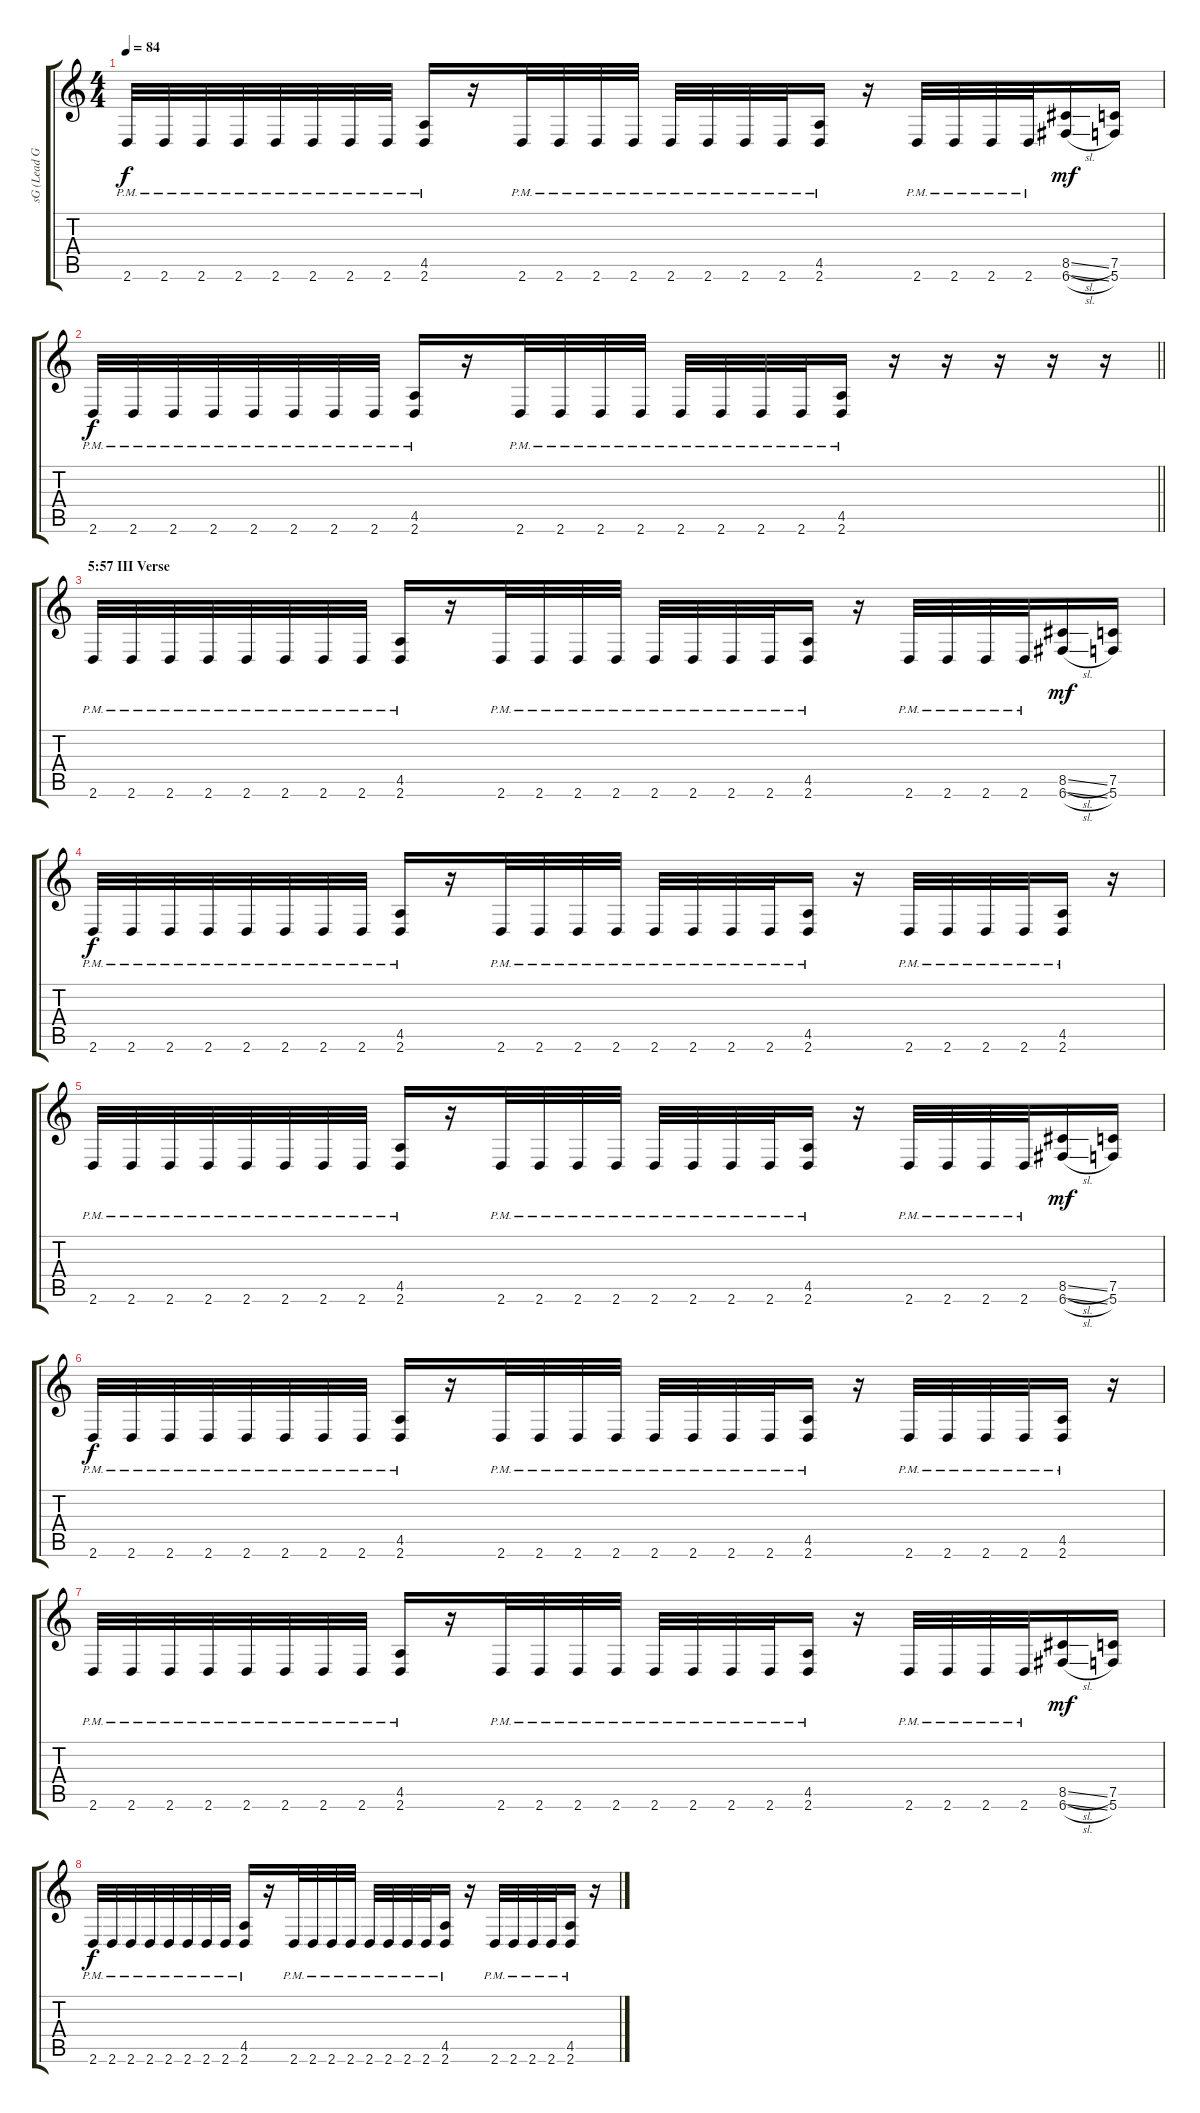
\track ("sG (Lead Guitar)" "sG (Lead G") {instrument distortionguitar}
\staff {score tabs}
\tuning (C4 G3 Eb3 Bb2 F2 C2) {hide}
\ts (4 4)
\tempo 84
\clef g2
\ks c
2.6{pm}.32{dy f} 2.6{pm}.32 2.6{pm}.32 2.6{pm}.32 2.6{pm}.32 2.6{pm}.32 2.6{pm}.32 2.6{pm}.32 (4.5{pm} 2.6{pm}).16 r.16 2.6{pm}.32 2.6{pm}.32 2.6{pm}.32 2.6{pm}.32 2.6{pm}.32 2.6{pm}.32 2.6{pm}.32 2.6{pm}.32 (4.5{pm} 2.6{pm}).16 r.16 2.6{pm}.32 2.6{pm}.32 2.6{pm}.32 2.6{pm}.32 (8.5{sl} 6.6{sl}).16{dy mf} (7.5 5.6).16 |
\barLineRight lightlight
2.6{pm}.32{dy f} 2.6{pm}.32 2.6{pm}.32 2.6{pm}.32 2.6{pm}.32 2.6{pm}.32 2.6{pm}.32 2.6{pm}.32 (4.5{pm} 2.6{pm}).16 r.16 2.6{pm}.32 2.6{pm}.32 2.6{pm}.32 2.6{pm}.32 2.6{pm}.32 2.6{pm}.32 2.6{pm}.32 2.6{pm}.32 (4.5{pm} 2.6{pm}).16 r.16 r.16 r.16 r.16 r.16 |
\section ("" "5:57 III Verse")
2.6{pm}.32 2.6{pm}.32 2.6{pm}.32 2.6{pm}.32 2.6{pm}.32 2.6{pm}.32 2.6{pm}.32 2.6{pm}.32 (4.5{pm} 2.6{pm}).16 r.16 2.6{pm}.32 2.6{pm}.32 2.6{pm}.32 2.6{pm}.32 2.6{pm}.32 2.6{pm}.32 2.6{pm}.32 2.6{pm}.32 (4.5{pm} 2.6{pm}).16 r.16 2.6{pm}.32 2.6{pm}.32 2.6{pm}.32 2.6{pm}.32 (8.5{sl} 6.6{sl}).16{dy mf} (7.5 5.6).16 |
2.6{pm}.32{dy f} 2.6{pm}.32 2.6{pm}.32 2.6{pm}.32 2.6{pm}.32 2.6{pm}.32 2.6{pm}.32 2.6{pm}.32 (4.5{pm} 2.6{pm}).16 r.16 2.6{pm}.32 2.6{pm}.32 2.6{pm}.32 2.6{pm}.32 2.6{pm}.32 2.6{pm}.32 2.6{pm}.32 2.6{pm}.32 (4.5{pm} 2.6{pm}).16 r.16 2.6{pm}.32 2.6{pm}.32 2.6{pm}.32 2.6{pm}.32 (4.5{pm} 2.6{pm}).16 r.16 |
2.6{pm}.32 2.6{pm}.32 2.6{pm}.32 2.6{pm}.32 2.6{pm}.32 2.6{pm}.32 2.6{pm}.32 2.6{pm}.32 (4.5{pm} 2.6{pm}).16 r.16 2.6{pm}.32 2.6{pm}.32 2.6{pm}.32 2.6{pm}.32 2.6{pm}.32 2.6{pm}.32 2.6{pm}.32 2.6{pm}.32 (4.5{pm} 2.6{pm}).16 r.16 2.6{pm}.32 2.6{pm}.32 2.6{pm}.32 2.6{pm}.32 (8.5{sl} 6.6{sl}).16{dy mf} (7.5 5.6).16 |
2.6{pm}.32{dy f} 2.6{pm}.32 2.6{pm}.32 2.6{pm}.32 2.6{pm}.32 2.6{pm}.32 2.6{pm}.32 2.6{pm}.32 (4.5{pm} 2.6{pm}).16 r.16 2.6{pm}.32 2.6{pm}.32 2.6{pm}.32 2.6{pm}.32 2.6{pm}.32 2.6{pm}.32 2.6{pm}.32 2.6{pm}.32 (4.5{pm} 2.6{pm}).16 r.16 2.6{pm}.32 2.6{pm}.32 2.6{pm}.32 2.6{pm}.32 (4.5{pm} 2.6{pm}).16 r.16 |
2.6{pm}.32 2.6{pm}.32 2.6{pm}.32 2.6{pm}.32 2.6{pm}.32 2.6{pm}.32 2.6{pm}.32 2.6{pm}.32 (4.5{pm} 2.6{pm}).16 r.16 2.6{pm}.32 2.6{pm}.32 2.6{pm}.32 2.6{pm}.32 2.6{pm}.32 2.6{pm}.32 2.6{pm}.32 2.6{pm}.32 (4.5{pm} 2.6{pm}).16 r.16 2.6{pm}.32 2.6{pm}.32 2.6{pm}.32 2.6{pm}.32 (8.5{sl} 6.6{sl}).16{dy mf} (7.5 5.6).16 |
2.6{pm}.32{dy f} 2.6{pm}.32 2.6{pm}.32 2.6{pm}.32 2.6{pm}.32 2.6{pm}.32 2.6{pm}.32 2.6{pm}.32 (4.5{pm} 2.6{pm}).16 r.16 2.6{pm}.32 2.6{pm}.32 2.6{pm}.32 2.6{pm}.32 2.6{pm}.32 2.6{pm}.32 2.6{pm}.32 2.6{pm}.32 (4.5{pm} 2.6{pm}).16 r.16 2.6{pm}.32 2.6{pm}.32 2.6{pm}.32 2.6{pm}.32 (4.5{pm} 2.6{pm}).16 r.16
